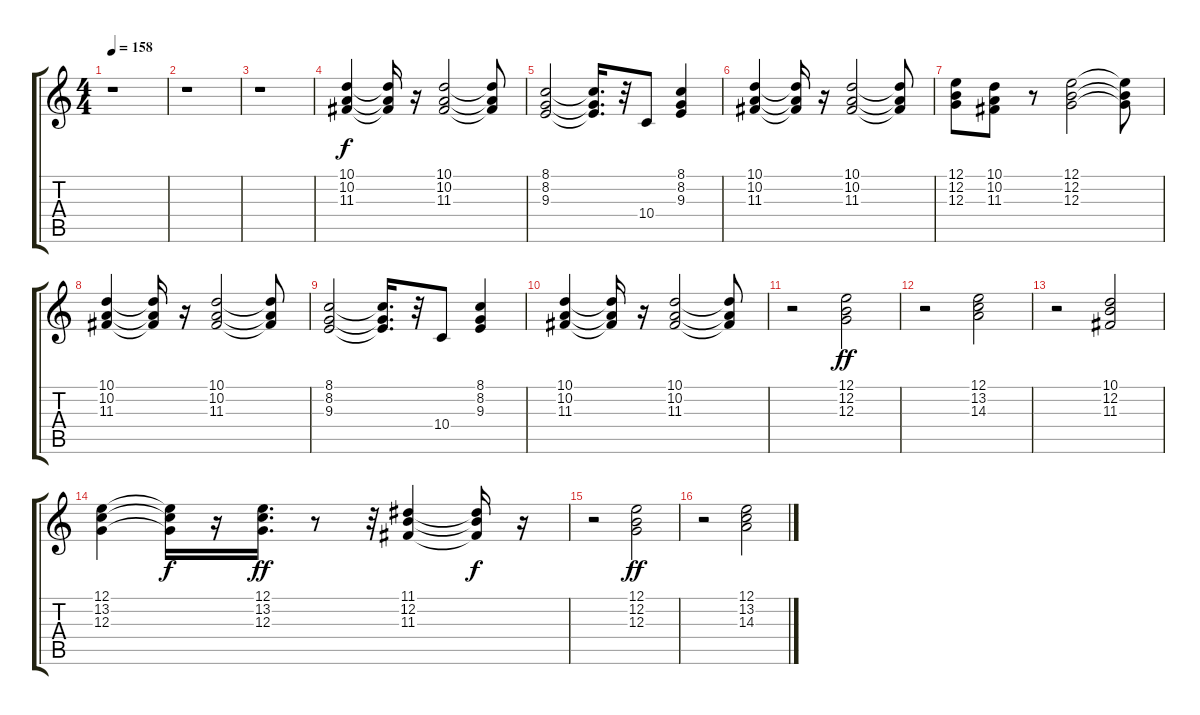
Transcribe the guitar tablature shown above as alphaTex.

\track "" {instrument acousticgrandpiano}
\staff {score tabs}
\tuning (E4 B3 G3 D3 A2 E2) {hide}
\ts (4 4)
\tempo 158
\clef g2
\ks c
r.1{dy ff} |
r.1 |
r.1 |
(10.1 10.2 11.3).4{dy f} (10.1{t} 10.2{t} 11.3{t}).16 r.16 (10.1 10.2 11.3).2 (10.1{t} 10.2{t} 11.3{t}).8 |
(8.1 8.2 9.3).2 (8.1{t} 8.2{t} 9.3{t}).16{d} r.32 10.4.8 (8.1 8.2 9.3).4 |
(10.1 10.2 11.3).4 (10.1{t} 10.2{t} 11.3{t}).16 r.16 (10.1 10.2 11.3).2 (10.1{t} 10.2{t} 11.3{t}).8 |
(12.1 12.2 12.3).8 (10.1 10.2 11.3).8 r.8 (12.1 12.2 12.3).2 (12.1{t} 12.2{t} 12.3{t}).8 |
(10.1 10.2 11.3).4 (10.1{t} 10.2{t} 11.3{t}).16 r.16 (10.1 10.2 11.3).2 (10.1{t} 10.2{t} 11.3{t}).8 |
(8.1 8.2 9.3).2 (8.1{t} 8.2{t} 9.3{t}).16{d} r.32 10.4.8 (8.1 8.2 9.3).4 |
(10.1 10.2 11.3).4 (10.1{t} 10.2{t} 11.3{t}).16 r.16 (10.1 10.2 11.3).2 (10.1{t} 10.2{t} 11.3{t}).8 |
r.2 (12.1 12.2 12.3).2{dy ff} |
r.2 (12.1 13.2 14.3).2 |
r.2 (10.1 12.2 11.3).2 |
(12.1 13.2 12.3).4 (12.1{t} 13.2{t} 12.3{t}).16{dy f} r.16 (12.1 13.2 12.3).16{d dy ff} r.8 r.32 (11.1 12.2 11.3).4 (11.1{t} 12.2{t} 11.3{t}).16{dy f} r.16 |
r.2 (12.1 12.2 12.3).2{dy ff} |
r.2 (12.1 13.2 14.3).2
